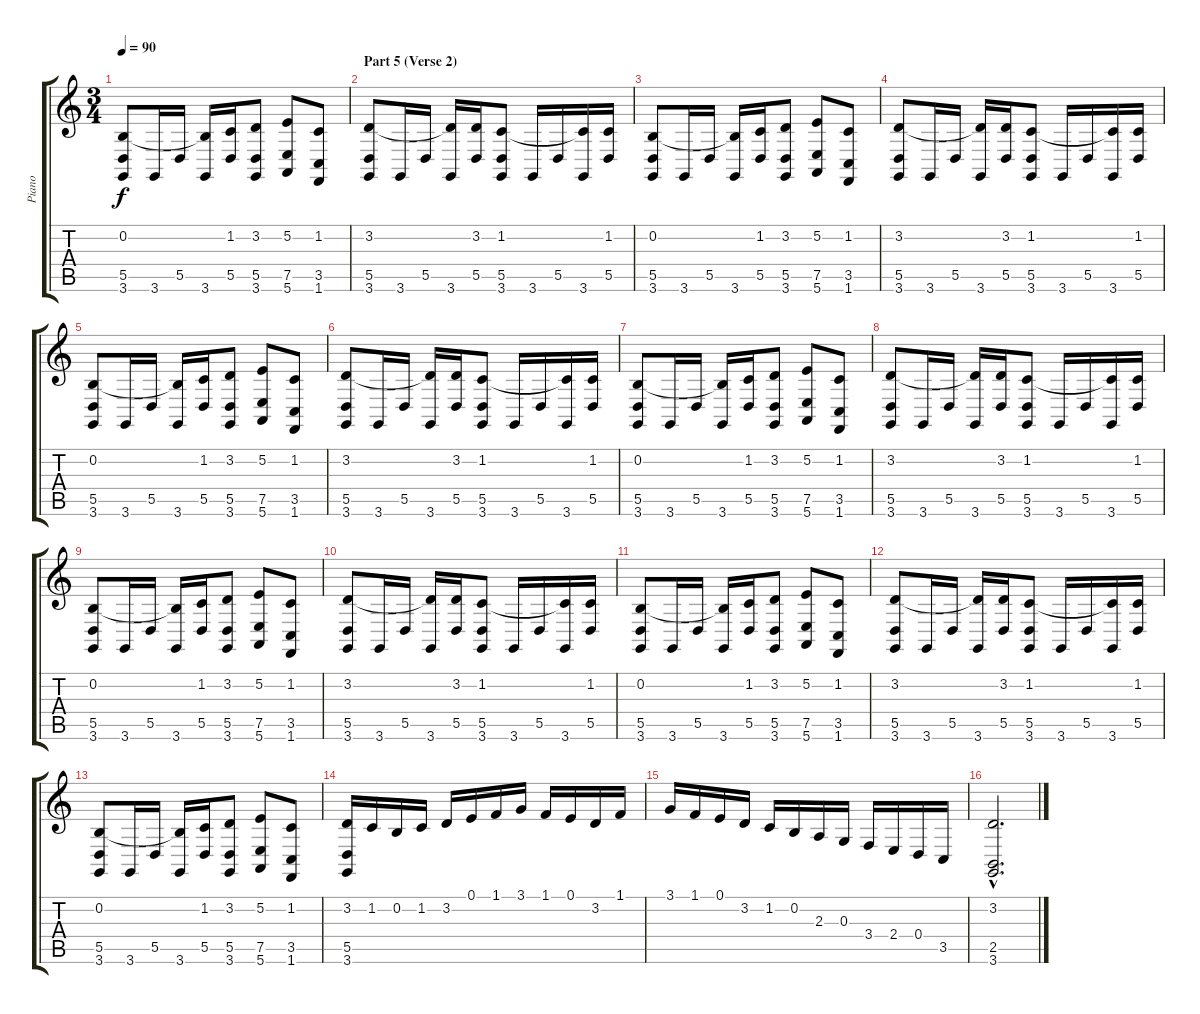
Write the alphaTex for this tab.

\track ("Piano" "Piano") {instrument acousticgrandpiano}
\staff {score tabs}
\tuning (E4 B3 G3 D3 A2 E2) {hide}
\ts (3 4)
\tempo 90
\clef g2
\ks c
(0.2 5.5 3.6).8{dy f} 3.6.16 5.5.16 (0.2{t} 3.6).16 (1.2 5.5).16 (3.2 5.5 3.6).8 (5.2 7.5 5.6).8 (1.2 3.5 1.6).8 |
\section ("" "Part 5 (Verse 2)")
(3.2 5.5 3.6).8 3.6.16 5.5.16 (3.2{t} 3.6).16 (3.2 5.5).16 (1.2 5.5 3.6).8 3.6.16 5.5.16 (1.2{t} 3.6).16 (1.2 5.5).16 |
(0.2 5.5 3.6).8 3.6.16 5.5.16 (0.2{t} 3.6).16 (1.2 5.5).16 (3.2 5.5 3.6).8 (5.2 7.5 5.6).8 (1.2 3.5 1.6).8 |
(3.2 5.5 3.6).8 3.6.16 5.5.16 (3.2{t} 3.6).16 (3.2 5.5).16 (1.2 5.5 3.6).8 3.6.16 5.5.16 (1.2{t} 3.6).16 (1.2 5.5).16 |
(0.2 5.5 3.6).8 3.6.16 5.5.16 (0.2{t} 3.6).16 (1.2 5.5).16 (3.2 5.5 3.6).8 (5.2 7.5 5.6).8 (1.2 3.5 1.6).8 |
(3.2 5.5 3.6).8 3.6.16 5.5.16 (3.2{t} 3.6).16 (3.2 5.5).16 (1.2 5.5 3.6).8 3.6.16 5.5.16 (1.2{t} 3.6).16 (1.2 5.5).16 |
(0.2 5.5 3.6).8 3.6.16 5.5.16 (0.2{t} 3.6).16 (1.2 5.5).16 (3.2 5.5 3.6).8 (5.2 7.5 5.6).8 (1.2 3.5 1.6).8 |
(3.2 5.5 3.6).8 3.6.16 5.5.16 (3.2{t} 3.6).16 (3.2 5.5).16 (1.2 5.5 3.6).8 3.6.16 5.5.16 (1.2{t} 3.6).16 (1.2 5.5).16 |
(0.2 5.5 3.6).8 3.6.16 5.5.16 (0.2{t} 3.6).16 (1.2 5.5).16 (3.2 5.5 3.6).8 (5.2 7.5 5.6).8 (1.2 3.5 1.6).8 |
(3.2 5.5 3.6).8 3.6.16 5.5.16 (3.2{t} 3.6).16 (3.2 5.5).16 (1.2 5.5 3.6).8 3.6.16 5.5.16 (1.2{t} 3.6).16 (1.2 5.5).16 |
(0.2 5.5 3.6).8 3.6.16 5.5.16 (0.2{t} 3.6).16 (1.2 5.5).16 (3.2 5.5 3.6).8 (5.2 7.5 5.6).8 (1.2 3.5 1.6).8 |
(3.2 5.5 3.6).8 3.6.16 5.5.16 (3.2{t} 3.6).16 (3.2 5.5).16 (1.2 5.5 3.6).8 3.6.16 5.5.16 (1.2{t} 3.6).16 (1.2 5.5).16 |
(0.2 5.5 3.6).8 3.6.16 5.5.16 (0.2{t} 3.6).16 (1.2 5.5).16 (3.2 5.5 3.6).8 (5.2 7.5 5.6).8 (1.2 3.5 1.6).8 |
(3.2 5.5 3.6).16 1.2.16 0.2.16 1.2.16 3.2.16 0.1.16 1.1.16 3.1.16 1.1.16 0.1.16 3.2.16 1.1.16 |
3.1.16 1.1.16 0.1.16 3.2.16 1.2.16 0.2.16 2.3.16 0.3.16 3.4.16 2.4.16 0.4.16 3.5.16 |
(3.2{hac} 2.5{hac} 3.6{hac}).2{d}
